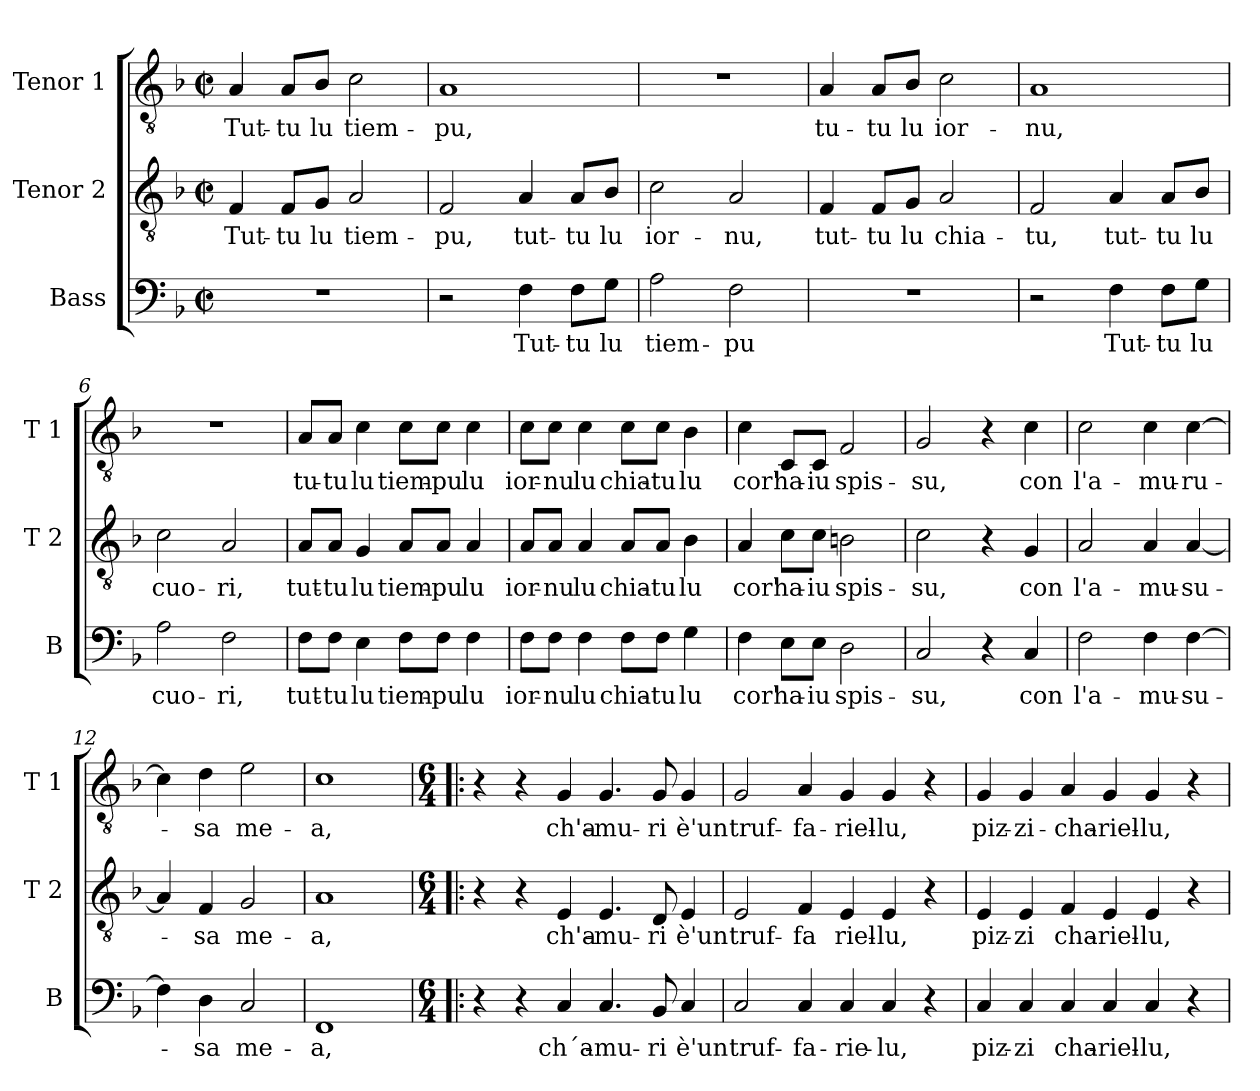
**kern	**text	**kern	**text	**kern	**text
*part3	*part3	*part2	*part2	*part1	*part1
*staff3	*staff3	*staff2	*staff2	*staff1	*staff1
*I"Bass	*	*I"Tenor 2	*	*I"Tenor 1	*
*I'B	*	*I'T 2	*	*I'T 1	*
*clefF4	*	*clefGv2	*	*clefGv2	*
*k[b-]	*	*k[b-]	*	*k[b-]	*
*F:	*	*F:	*	*F:	*
*M2/2	*	*M2/2	*	*M2/2	*
*met(c|)	*	*met(c|)	*	*met(c|)	*
=1	=1	=1	=1	=1	=1
!	!	!	!LO:LY:b	!	!LO:LY:b
1r	.	4F/	Tut-	4A/	Tut-
!	!	!	!LO:LY:b	!	!LO:LY:b
.	.	8F/L	-tu	8A/L	-tu
!	!	!	!LO:LY:b	!	!LO:LY:b
.	.	8G/J	lu	8B-/J	lu
!	!	!	!LO:LY:b	!	!LO:LY:b
.	.	2A/	tiem-	2c\	tiem-
=2	=2	=2	=2	=2	=2
!	!	!	!LO:LY:b	!	!LO:LY:b
2r	.	2F/	-pu,	1A	-pu,
!	!LO:LY:b	!	!LO:LY:b	!	!
4F\	Tut-	4A/	tut-	.	.
!	!LO:LY:b	!	!LO:LY:b	!	!
8F\L	-tu	8A/L	-tu	.	.
!	!LO:LY:b	!	!LO:LY:b	!	!
8G\J	lu	8B-/J	lu	.	.
=3	=3	=3	=3	=3	=3
!	!LO:LY:b	!	!LO:LY:b	!	!
2A\	tiem-	2c\	ior-	1r	.
!	!LO:LY:b	!	!LO:LY:b	!	!
2F\	-pu	2A/	-nu,	.	.
=4	=4	=4	=4	=4	=4
!	!	!	!LO:LY:b	!	!LO:LY:b
1r	.	4F/	tut-	4A/	tu-
!	!	!	!LO:LY:b	!	!LO:LY:b
.	.	8F/L	-tu	8A/L	-tu
!	!	!	!LO:LY:b	!	!LO:LY:b
.	.	8G/J	lu	8B-/J	lu
!	!	!	!LO:LY:b	!	!LO:LY:b
.	.	2A/	chia-	2c\	ior-
!!LO:LB:g=z
=5	=5	=5	=5	=5	=5
!	!	!	!LO:LY:b	!	!LO:LY:b
2r	.	2F/	-tu,	1A	-nu,
!	!LO:LY:b	!	!LO:LY:b	!	!
4F\	Tut-	4A/	tut-	.	.
!	!LO:LY:b	!	!LO:LY:b	!	!
8F\L	-tu	8A/L	-tu	.	.
!	!LO:LY:b	!	!LO:LY:b	!	!
8G\J	lu	8B-/J	lu	.	.
=6	=6	=6	=6	=6	=6
!	!LO:LY:b	!	!LO:LY:b	!	!
2A\	cuo-	2c\	cuo-	1r	.
!	!LO:LY:b	!	!LO:LY:b	!	!
2F\	-ri,	2A/	-ri,	.	.
=7	=7	=7	=7	=7	=7
!	!LO:LY:b	!	!LO:LY:b	!	!LO:LY:b
8F\L	tut-	8A/L	tut-	8A/L	tu-
!	!LO:LY:b	!	!LO:LY:b	!	!LO:LY:b
8F\J	-tu	8A/J	-tu	8A/J	-tu
!	!LO:LY:b	!	!LO:LY:b	!	!LO:LY:b
4E\	lu	4G/	lu	4c\	lu
!	!LO:LY:b	!	!LO:LY:b	!	!LO:LY:b
8F\L	tiem-	8A/L	tiem-	8c\L	tiem-
!	!LO:LY:b	!	!LO:LY:b	!	!LO:LY:b
8F\J	-pu	8A/J	-pu	8c\J	-pu
!	!LO:LY:b	!	!LO:LY:b	!	!LO:LY:b
4F\	lu	4A/	lu	4c\	lu
=8	=8	=8	=8	=8	=8
!	!LO:LY:b	!	!LO:LY:b	!	!LO:LY:b
8F\L	ior-	8A/L	ior-	8c\L	ior-
!	!LO:LY:b	!	!LO:LY:b	!	!LO:LY:b
8F\J	-nu	8A/J	-nu	8c\J	-nu
!	!LO:LY:b	!	!LO:LY:b	!	!LO:LY:b
4F\	lu	4A/	lu	4c\	lu
!	!LO:LY:b	!	!LO:LY:b	!	!LO:LY:b
8F\L	chia-	8A/L	chia-	8c\L	chia-
!	!LO:LY:b	!	!LO:LY:b	!	!LO:LY:b
8F\J	-tu	8A/J	-tu	8c\J	-tu
!	!LO:LY:b	!	!LO:LY:b	!	!LO:LY:b
4G\	lu	4B-\	lu	4B-\	lu
!!LO:LB:g=z
=9	=9	=9	=9	=9	=9
!	!LO:LY:b	!	!LO:LY:b	!	!LO:LY:b
4F\	cor'	4A/	cor'	4c\	cor'
!	!LO:LY:b	!	!LO:LY:b	!	!LO:LY:b
8E\L	ha-	8c\L	ha-	8C/L	ha-
!	!LO:LY:b	!	!LO:LY:b	!	!LO:LY:b
8E\J	-iu	8c\J	-iu	8C/J	-iu
!	!LO:LY:b	!	!LO:LY:b	!	!LO:LY:b
2D\	spis-	2Bn\	spis-	2F/	spis-
=10	=10	=10	=10	=10	=10
!	!LO:LY:b	!	!LO:LY:b	!	!LO:LY:b
2C/	-su,	2c\	-su,	2G/	-su,
4r	.	4r	.	4r	.
!	!LO:LY:b	!	!LO:LY:b	!	!LO:LY:b
4C/	con	4G/	con	4c\	con
=11	=11	=11	=11	=11	=11
!	!LO:LY:b	!	!LO:LY:b	!	!LO:LY:b
2F\	l'a-	2A/	l'a-	2c\	l'a-
!	!LO:LY:b	!	!LO:LY:b	!	!LO:LY:b
4F\	-mu-	4A/	-mu-	4c\	-mu-
!	!LO:LY:b	!	!LO:LY:b	!	!LO:LY:b
[4F\	-su-	[4A/	-su-	[4c\	-ru-
=12	=12	=12	=12	=12	=12
4F\]	.	4A/]	.	4c\]	.
!	!LO:LY:b	!	!LO:LY:b	!	!LO:LY:b
4D\	-sa	4F/	-sa	4d\	-sa
!	!LO:LY:b	!	!LO:LY:b	!	!LO:LY:b
2C/	me-	2G/	me-	2e\	me-
=13	=13	=13	=13	=13	=13
!	!LO:LY:b	!	!LO:LY:b	!	!LO:LY:b
1FF	-a,	1A	-a,	1c	-a,
!!LO:PB:g=z
=14!|:	=14!|:	=14!|:	=14!|:	=14!|:	=14!|:
*M6/4	*	*M6/4	*	*M6/4	*
4r	.	4r	.	4r	.
4r	.	4r	.	4r	.
!	!LO:LY:b	!	!LO:LY:b	!	!LO:LY:b
4C/	ch´a-	4E/	ch'a-	4G/	ch'a-
!	!LO:LY:b	!	!LO:LY:b	!	!LO:LY:b
4.C/	-mu-	4.E/	-mu-	4.G/	-mu-
!	!LO:LY:b	!	!LO:LY:b	!	!LO:LY:b
8BB-/	-ri	8D/	-ri	8G/	-ri
!	!LO:LY:b	!	!LO:LY:b	!	!LO:LY:b
4C/	è'un	4E/	è'un	4G/	è'un
=15	=15	=15	=15	=15	=15
!	!LO:LY:b	!	!LO:LY:b	!	!LO:LY:b
2C/	truf-	2E/	truf-	2G/	truf-
!	!LO:LY:b	!	!LO:LY:b	!	!LO:LY:b
4C/	-fa-	4F/	-fa	4A/	-fa-
!	!LO:LY:b	!	!LO:LY:b	!	!LO:LY:b
4C/	-rie-	4E/	riel-	4G/	-riel-
!	!LO:LY:b	!	!LO:LY:b	!	!LO:LY:b
4C/	-lu,	4E/	-lu,	4G/	-lu,
4r	.	4r	.	4r	.
=16	=16	=16	=16	=16	=16
!	!LO:LY:b	!	!LO:LY:b	!	!LO:LY:b
4C/	piz-	4E/	piz-	4G/	piz-
!	!LO:LY:b	!	!LO:LY:b	!	!LO:LY:b
4C/	-zi	4E/	-zi	4G/	-zi-
!	!LO:LY:b	!	!LO:LY:b	!	!LO:LY:b
4C/	cha-	4F/	cha-	4A/	-cha-
!	!LO:LY:b	!	!LO:LY:b	!	!LO:LY:b
4C/	-riel-	4E/	-riel-	4G/	-riel-
!	!LO:LY:b	!	!LO:LY:b	!	!LO:LY:b
4C/	-lu,	4E/	-lu,	4G/	-lu,
4r	.	4r	.	4r	.
=	=	=	=	=	=
*-	*-	*-	*-	*-	*-
